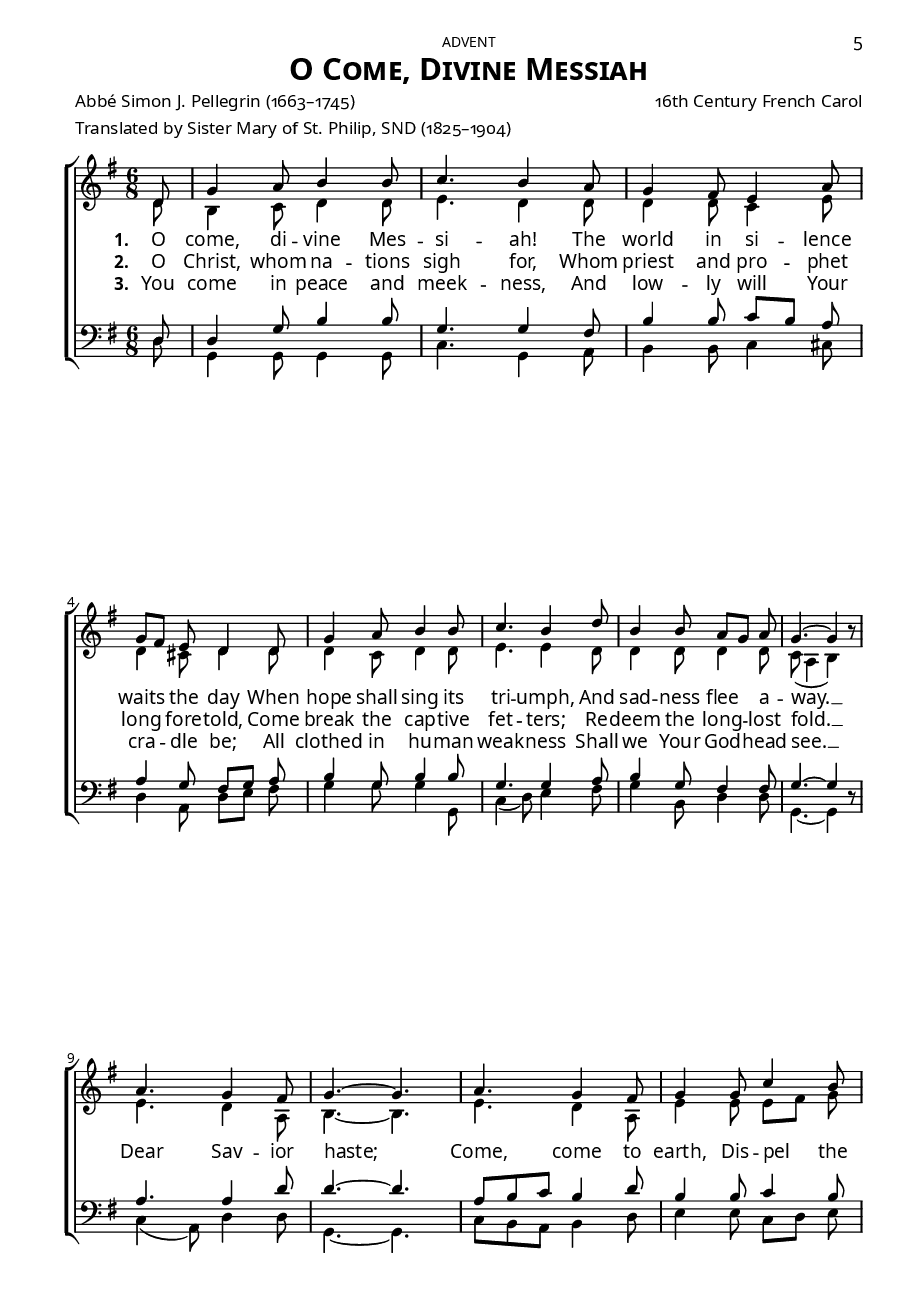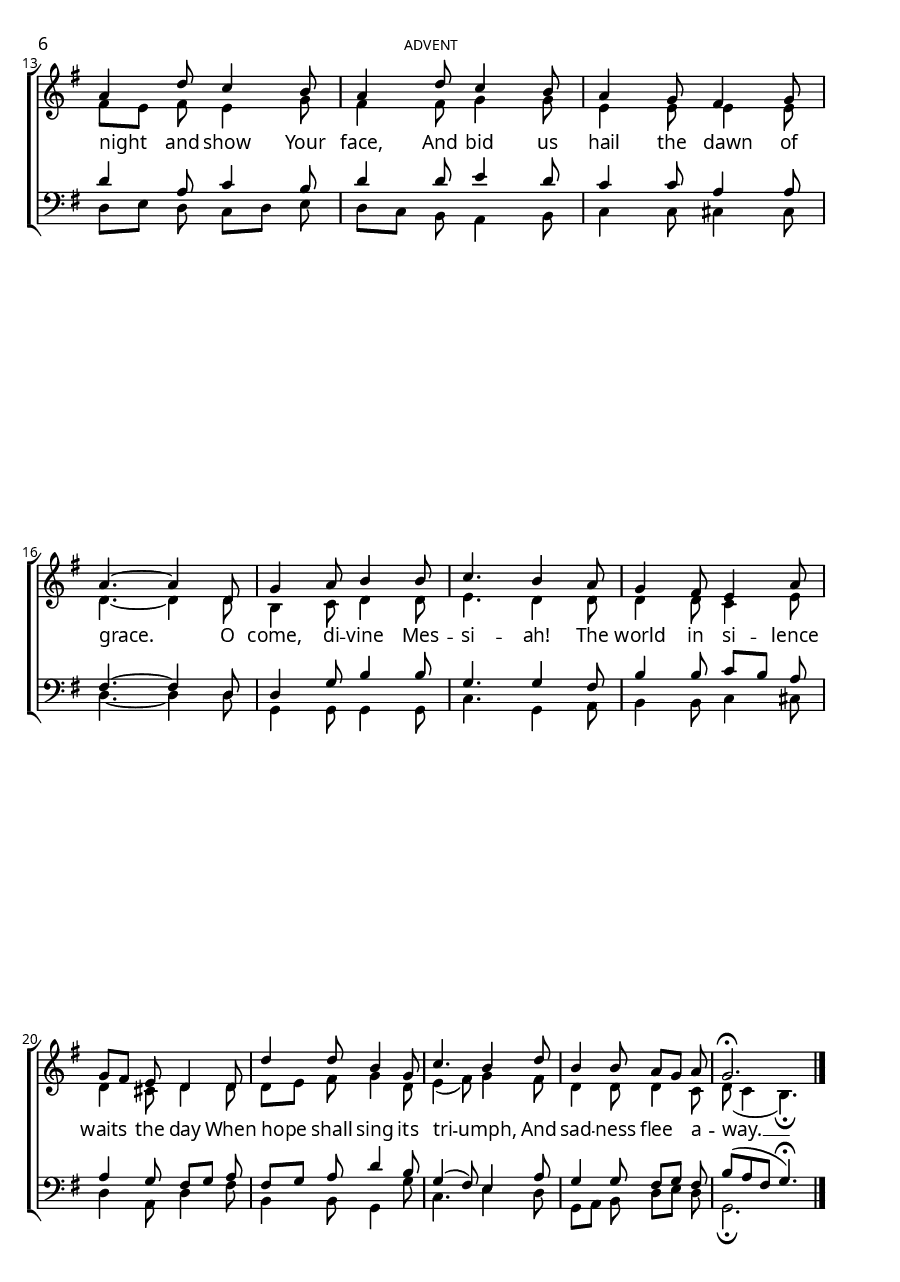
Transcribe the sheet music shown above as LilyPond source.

\version "2.14.2"
\include "../util.ly"
#(set-global-staff-size 15) \paper{ #(define fonts (make-pango-font-tree "GoudyOlSt BT" "Garamond Premier Pro" "Garamond Premier Pro" (/ 15 20))) }
\header {
  title = \markup{\override #'(font-name . "Garamond Premier Pro Semibold"){ \abs-fontsize #15 \smallCapsOldStyle"O Come, Divine Messiah"}}
  poet = \markup\oldStyleNum"Abbé Simon J. Pellegrin (1663–1745)"
  meter = \markup\oldStyleNum"Translated by Sister Mary of St. Philip, SND (1825–1904)"
  composer = \markup\oldStyleNum"16th Century French Carol"
  %arranger = \markup\oldStyleNum"Edited by Benjamin Bloomfield (1984–)"
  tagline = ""
}
\paper {
  %print-all-headers = ##t
  paper-height = 9\in
  paper-width = 6\in
  indent = 0\in
  %system-system-spacing = #'((basic-distance . 10) (padding . 0))
  system-system-spacing =
    #'((basic-distance . 0)
       (minimum-distance . 0)
       (padding . -5)
       (stretchability . 100))
  ragged-last-bottom = ##f
  ragged-bottom = ##f
  two-sided = ##t
  inner-margin = 0.5\in
  outer-margin = 0.25\in
  top-margin = 0.25\in
  bottom-margin = 0.25\in
  first-page-number = #005
  print-first-page-number = ##t
  headerLine = \markup{\override #'(font-name . "Garamond Premier Pro") \smallCaps advent}
  oddHeaderMarkup = \markup\fill-line{
     \override #'(font-name . "Garamond Premier Pro")\abs-fontsize #8.5
     \combine 
        \fill-line{"" \on-the-fly #print-page-number-check-first
        \oldStylePageNum""
        }
        \fill-line{\headerLine}
  }
  evenHeaderMarkup = \markup {
     \override #'(font-name . "Garamond Premier Pro")\abs-fontsize #8.5
     \combine
        \on-the-fly #print-page-number-check-first
        \oldStylePageNum""
        \fill-line{\headerLine}
  }
}
global = {
  \key g \major
  \time 6/8
  \autoBeamOff
  \override DynamicLineSpanner #'staff-padding = #0.0
  \override DynamicLineSpanner #'Y-extent = #'(-1 . 1)
}

sopMusic = \relative c' {
  \partial 8 d8 |
  g4 a8 b4 b8 |
  c4. b4 a8 |
  g4 fis8 e4 a8 |
  g[ fis] e d4 d8 |
  g4 a8 b4 b8 |
  
  c4. b4 d8 |
  b4 b8 a[ g] a |
  g4.~ g4 b8\rest | \break
  a4. g4 fis8 |
  g4.~ g4. |
  a4. g4 fis8 |
  
  g4 g8 c4 b8 |
  a4 d8 c4 b8 |
  a4 d8 c4 b8 |
  a4 g8 fis4 g8 |
  a4.~ a4 d,8 |
  g4 a8 b4 b8 |
  
  c4. b4 a8 |
  g4 fis8 e4 a8 |
  g[ fis] e d4 d8 |
  d'4 d8 b4 g8 |
  
  c4. b4 d8 |
  b4 b8 a[ g] a |
  g2.^\fermata \bar "|."
}
sopWords = \lyricmode {
  
}

altoMusic = \relative c' {
  d8 |
  b4 c8 d4 d8 |
  e4. d4 d8 |
  d4 d8 c4 e8 |
  d4 cis8 d4 d8 |
  d4 c8 d4 d8 |
  
  e4. e4 d8 |
  d4 d8 d4 d8 |
  c( a4 b4) s8 |
  e4. d4 a8 |
  b4.~ b4. |
  e4. d4 a8 |
  
  e'4 e8 e[ fis] g |
  fis[ e] fis e4 g8 |
  fis4 fis8 g4 g8 |
  e4 e8 e4 e8 |
  d4.~ d4 d8 |
  b4 c8 d4 d8 |
  
  e4. d4 d8 |
  d4 d8 c4 e8 |
  d4 cis8 d4 d8 |
  d[ e] fis g4 d8 |
  
  e4( fis8) g4 fis8 |
  d4 d8 d4 c8 |
  d8( c4 b4.)\fermata \bar "|."
}
altoWords = \lyricmode {
  \dropLyricsVII
  \set stanza = #"1. "
  O come, di -- vine Mes -- si -- ah!
  The world in si -- lence waits the day
  When hope shall sing its tri -- umph,
  And sad -- ness flee a -- way. __
  
  \dropLyricsV
  Dear Sav -- ior haste;
  Come, come to earth,
  Dis -- pel the night and show Your face,
  And bid us hail the dawn of grace.

  O come, di -- vine Mes -- si -- ah!
  The world in si -- lence
  \break
  \dropLyricsVII
  waits the day
  When hope shall sing its tri -- umph,
  And sad -- ness flee a -- way. __
}
altoWordsII = \lyricmode {
  \dropLyricsVII
%\markup\italic
  \set stanza = #"2. "
  O Christ, whom na -- tions sigh for,
  Whom priest and pro -- phet long fore -- told,
  Come break the cap -- tive fet -- ters;
  Re -- deem the long -- lost fold. __
}
altoWordsIII = \lyricmode {
  \dropLyricsVII
  \set stanza = #"3. "
  You come in peace and meek -- ness,
  And low -- ly will Your cra -- dle be;
  All clothed in hu -- man weak -- ness
  Shall we Your God -- head see. __
}
altoWordsIV = \lyricmode {
  \set stanza = #"4. "
  \set ignoreMelismata = ##t
}
altoWordsV = \lyricmode {
  \set stanza = #"5. "
  \set ignoreMelismata = ##t
}
altoWordsVI = \lyricmode {
  \set stanza = #"6. "
  \set ignoreMelismata = ##t
}
tenorMusic = \relative c {
  d8 |
  d4 g8 b4 b8 |
  g4. g4 fis8 |
  b4 b8 c[ b] a |
  a4 g8 fis[ g] a |
  b4 g8 b4 b8 |
  
  g4. g4 a8 |
  b4 g8 fis4 fis8 |
  g4.~ g4 s8 |
  a4. a4 d8 |
  d4.~ d4. |
  a8[ b c] b4 d8 |
  
  b4 b8 c4 b8 |
  d4 a8 c4 b8 |
  d4 d8 e4 d8 |
  c4 c8 a4 a8 |
  fis4.~ fis4 d8 |
  d4 g8 b4 b8 |
  
  g4. g4 fis8 |
  b4 b8 c[ b] a |
  a4 g8 fis[ g] a |
  fis[ g] a d4 b8 |
  
  g4( fis8) e4 a8 |
  g4 g8 fis[ g] fis |
  b([ a8 fis] g4.)^\fermata \bar "|."
}
tenorWords = \lyricmode {

}

bassMusic = \relative c {
  d8 |
  g,4 g8 g4 g8 |
  c4. g4 a8 |
  b4 b8 c4 cis8 |
  d4 a8 d[ e] fis |
  g4 g8 g4 g,8 |
  
  c4( d8) e4 fis8 |
  g4 b,8 d4 d8 |
  g,4.~ g4 d'8\rest |
  c4( a8) d4 d8 |
  g,4.~ g4. |
  c8[ b a] b4 d8 |
  
  e4 e8 c[ d] e |
  d[ e] d c[ d] e |
  d[ c] b a4 b8 |
  c4 c8 cis4 cis8 |
  d4.~ d4 d8 |
  g,4 g8 g4 g8 |
  
  c4. g4 a8 |
  b4 b8 c4 cis8 |
  d4 a8 d4 fis8 |
  b,4 b8 g4 g'8 |
  
  c,4. e4 d8 |
  g,8[ a] b d8[ e] d |
  g,2._\fermata \bar "|."
}
bassWords = \lyricmode {

}

pianoRH = \relative c' {
  
}
pianoLH = \relative c' {
  
}

\score {
  <<
   \new ChoirStaff <<
    \new Staff = women <<
      \new Voice = "sopranos" { \voiceOne << \global \sopMusic >> }
      \new Voice = "altos" { \voiceTwo << \global \altoMusic >> }
    >>
    \new Lyrics \with { alignAboveContext = #"women" \override VerticalAxisGroup #'nonstaff-relatedstaff-spacing = #'((basic-distance . 1))} \lyricsto "sopranos" \sopWords
    \new Lyrics = "altosVI"  \with { alignBelowContext = #"women" \override VerticalAxisGroup #'nonstaff-relatedstaff-spacing = #'((basic-distance . 1)) } \lyricsto "altos" \altoWordsVI
    \new Lyrics = "altosV"  \with { alignBelowContext = #"women" \override VerticalAxisGroup #'nonstaff-relatedstaff-spacing = #'((basic-distance . 1)) } \lyricsto "altos" \altoWordsV
    \new Lyrics = "altosIV"  \with { alignBelowContext = #"women" \override VerticalAxisGroup #'nonstaff-relatedstaff-spacing = #'((basic-distance . 1)) } \lyricsto "altos" \altoWordsIV
    \new Lyrics = "altosIII"  \with { alignBelowContext = #"women" \override VerticalAxisGroup #'nonstaff-relatedstaff-spacing = #'((basic-distance . 1)) } \lyricsto "altos" \altoWordsIII
    \new Lyrics = "altosII"  \with { alignBelowContext = #"women" \override VerticalAxisGroup #'nonstaff-relatedstaff-spacing = #'((basic-distance . 1)) } \lyricsto "altos" \altoWordsII
    \new Lyrics = "altos"  \with { alignBelowContext = #"women" \override VerticalAxisGroup #'nonstaff-relatedstaff-spacing = #'((basic-distance . 1)) } \lyricsto "altos" \altoWords
   \new Staff = men <<
      \clef bass
      \new Voice = "tenors" { \voiceOne << \global \tenorMusic >> }
      \new Voice = "basses" { \voiceTwo << \global \bassMusic >> }
    >>
    \new Lyrics \with { alignAboveContext = #"men" \override VerticalAxisGroup #'nonstaff-relatedstaff-spacing = #'((basic-distance . 1)) } \lyricsto "tenors" \tenorWords
    \new Lyrics \with { alignBelowContext = #"men" \override VerticalAxisGroup #'nonstaff-relatedstaff-spacing = #'((basic-distance . 1)) } \lyricsto "basses" \bassWords
  >>
%    \new PianoStaff << \new Staff { \new Voice { \pianoRH } } \new Staff { \clef "bass" \pianoLH } >>
  >>
  \layout {
    \context {
      \Score
      %\override SpacingSpanner #'base-shortest-duration = #(ly:make-moment 1 8)
      %\override SpacingSpanner #'common-shortest-duration = #(ly:make-moment 1 4)
    }
    \context {
      % Remove all empty staves
      % \Staff \RemoveEmptyStaves \override VerticalAxisGroup #'remove-first = ##t
    }
  }
}
